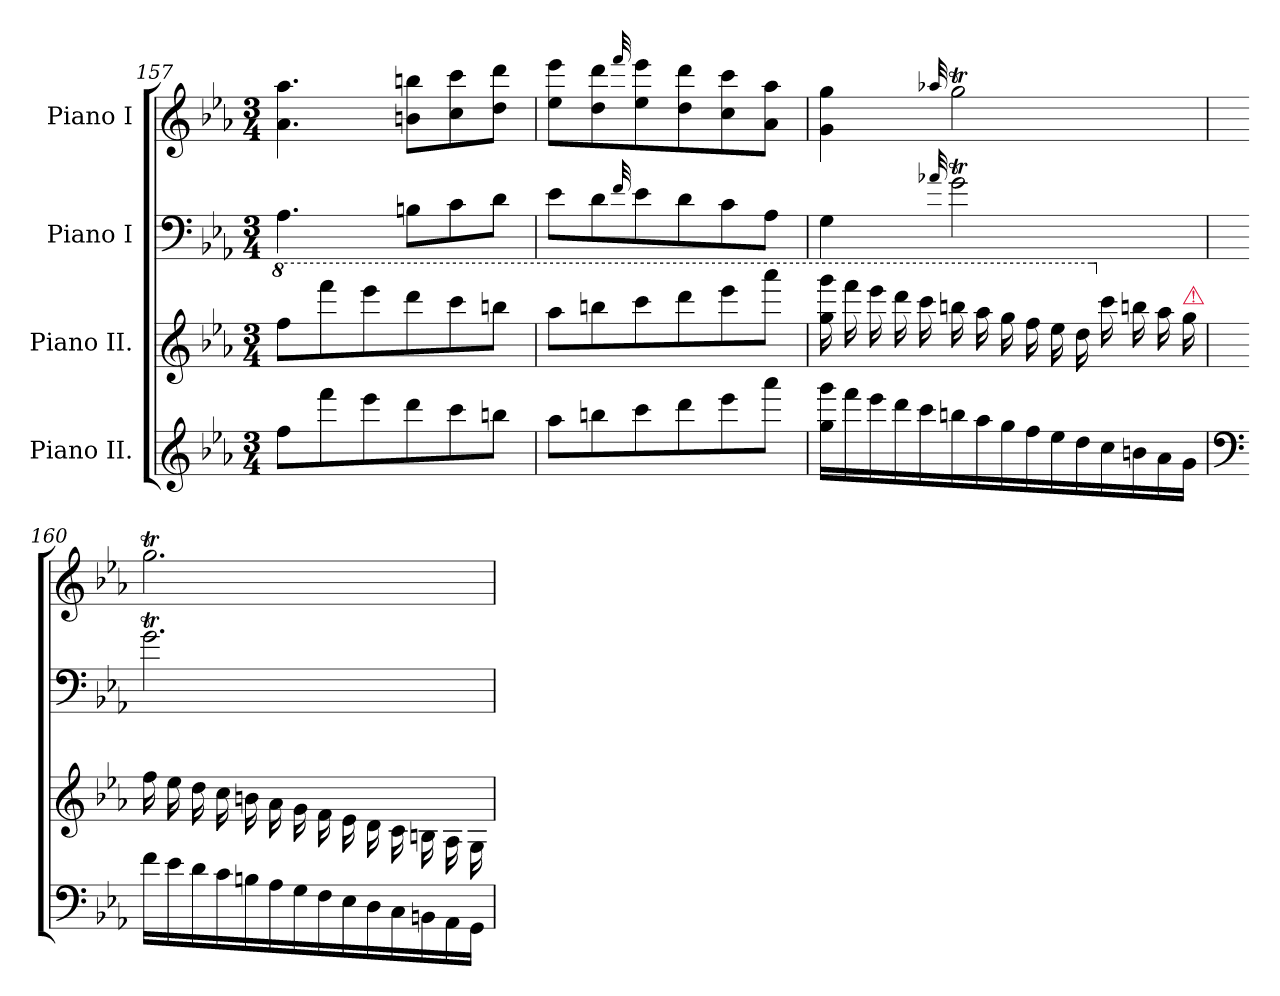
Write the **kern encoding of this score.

**kern	**kern	**kern	**kern
*part4	*part3	*part2	*part1
*staff4	*staff3	*staff2	*staff1
*I"Piano II.	*I"Piano II.	*I"Piano I	*I"Piano I
*clefG2	*clefG2	*clefF4	*clefG2
*k[b-e-a-]	*k[b-e-a-]	*k[b-e-a-]	*k[b-e-a-]
*M3/4	*M3/4	*M3/4	*M3/4
*	*8va	*	*
=157	=157	=157	=157
8ff\L	8fff\L	4.A-\	4.a-\ 4.aa-\
8fff\	8ffff\	.	.
8eee-\	8eeee-\	.	.
8ddd\	8dddd\	8Bn\L	8bn\ 8bbn\L
8ccc\	8cccc\	8c\	8cc\ 8ccc\
8bbn\J	8bbbn\J	8d\J	8dd\ 8ddd\J
=158	=158	=158	=158
8aa-\L	8aaa-\L	8e-\L	8ee-\ 8eee-\L
8bbn\	8bbbn\	8d\	8dd\ 8ddd\
.	.	32qqf/	32qqfff/
8ccc\	8cccc\	8e-\	8ee-\ 8eee-\
8ddd\	8dddd\	8d\	8dd\ 8ddd\
8eee-\	8eeee-\	8c\	8cc\ 8ccc\
8aaa-\J	8aaaa-\J	8A-\J	8a-\ 8aa-\J
=159	=159	=159	=159
*Xtuplet	*Xtuplet	*	*
20gg\ 20ggg\LL	20ggg\ 20gggg\	4G\	4g\ 4gg\
20fff\	20ffff\	.	.
20eee-\	20eeee-\	.	.
20ddd\	20dddd\	.	.
20ccc\	20cccc\	.	.
.	.	32qqa-X/	32qqaa-X/
20bbn\	20bbbn\	2gt\	2ggt\
20aa-\	20aaa-\	.	.
20gg\	20ggg\	.	.
20ff\	20fff\	.	.
20ee-\	20eee-\	.	.
20dd\	20ddd\	.	.
*	*X8va	*	*
20cc\	20ccc\	.	.
20bn\	20bbn\	.	.
20a-\	20aa-\	.	.
!	!LO:TX:a:color=crimson:t=⚠	!	!
20g\JJ	20gg\	.	.
=160	=160	=160	=160
*clefF4	*	*	*
56%3f\LL	56%3ff\	2.gt\	2.ggt\
56%3e-\	56%3ee-\	.	.
56%3d\	56%3dd\	.	.
56%3c\	56%3cc\	.	.
56%3Bn\	56%3bn\	.	.
56%3A-\	56%3a-\	.	.
56%3G\	56%3g\	.	.
56%3F\	56%3f\	.	.
56%3E-\	56%3e-\	.	.
56%3D\	56%3d\	.	.
56%3C\	56%3c\	.	.
56%3BBn\	56%3Bn\	.	.
56%3AA-\	56%3A-\	.	.
56%3GG\JJ	56%3G\	.	.
=	=	=	=
*-	*-	*-	*-
